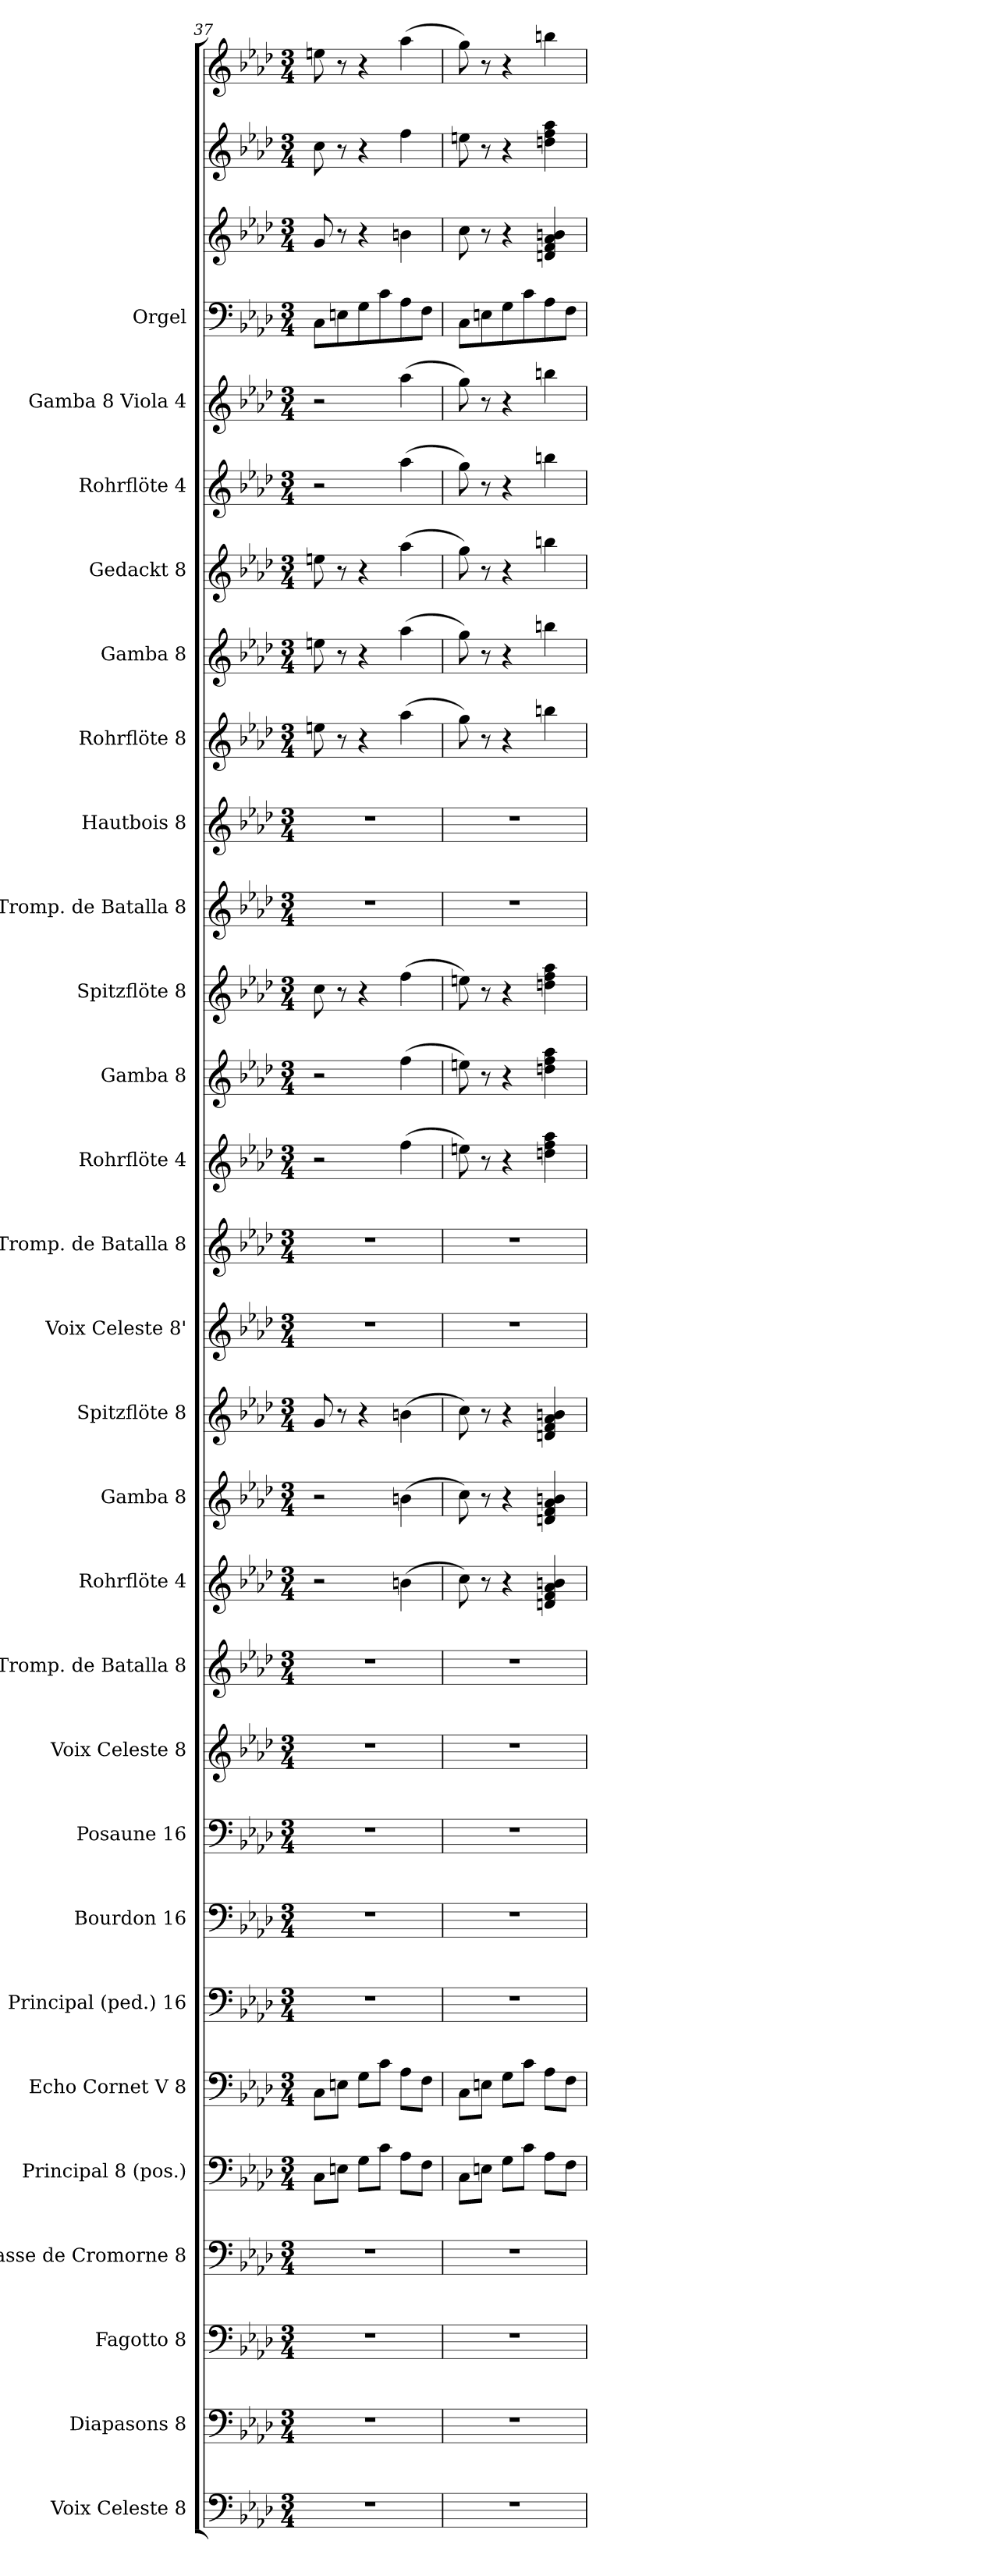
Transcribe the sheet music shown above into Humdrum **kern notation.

**kern	**kern	**kern	**kern	**kern	**kern	**kern	**kern	**kern	**kern	**kern	**kern	**kern	**kern	**kern	**kern	**kern	**kern	**kern	**kern	**kern	**kern	**kern	**kern	**kern	**kern	**kern	**kern	**kern	**kern
*part27	*part26	*part25	*part24	*part23	*part22	*part21	*part20	*part19	*part18	*part17	*part16	*part15	*part14	*part13	*part12	*part11	*part10	*part9	*part8	*part7	*part6	*part5	*part4	*part3	*part2	*part1	*part1	*part1	*part1
*staff30	*staff29	*staff28	*staff27	*staff26	*staff25	*staff24	*staff23	*staff22	*staff21	*staff20	*staff19	*staff18	*staff17	*staff16	*staff15	*staff14	*staff13	*staff12	*staff11	*staff10	*staff9	*staff8	*staff7	*staff6	*staff5	*staff4	*staff3	*staff2	*staff1
*I"Voix Celeste 8	*I"Diapasons 8	*I"Fagotto 8	*I"Basse de Cromorne 8	*I"Principal 8 (pos.)	*I"Echo Cornet V 8	*I"Principal (ped.) 16	*I"Bourdon 16	*I"Posaune 16	*I"Voix Celeste 8	*I"Tromp. de Batalla 8	*I"Rohrflöte 4	*I"Gamba 8	*I"Spitzflöte 8	*I"Voix Celeste 8'	*I"Tromp. de Batalla 8	*I"Rohrflöte 4	*I"Gamba 8	*I"Spitzflöte 8	*I"Tromp. de Batalla 8	*I"Hautbois 8	*I"Rohrflöte 8	*I"Gamba 8	*I"Gedackt 8	*I"Rohrflöte 4	*I"Gamba 8 Viola 4	*I"Orgel	*	*	*
*clefF4	*clefF4	*clefF4	*clefF4	*clefF4	*clefF4	*clefF4	*clefF4	*clefF4	*clefG2	*clefG2	*clefG2	*clefG2	*clefG2	*clefG2	*clefG2	*clefG2	*clefG2	*clefG2	*clefG2	*clefG2	*clefG2	*clefG2	*clefG2	*clefG2	*clefG2	*clefF4	*clefG2	*clefG2	*clefG2
*k[b-e-a-d-]	*k[b-e-a-d-]	*k[b-e-a-d-]	*k[b-e-a-d-]	*k[b-e-a-d-]	*k[b-e-a-d-]	*k[b-e-a-d-]	*k[b-e-a-d-]	*k[b-e-a-d-]	*k[b-e-a-d-]	*k[b-e-a-d-]	*k[b-e-a-d-]	*k[b-e-a-d-]	*k[b-e-a-d-]	*k[b-e-a-d-]	*k[b-e-a-d-]	*k[b-e-a-d-]	*k[b-e-a-d-]	*k[b-e-a-d-]	*k[b-e-a-d-]	*k[b-e-a-d-]	*k[b-e-a-d-]	*k[b-e-a-d-]	*k[b-e-a-d-]	*k[b-e-a-d-]	*k[b-e-a-d-]	*k[b-e-a-d-]	*k[b-e-a-d-]	*k[b-e-a-d-]	*k[b-e-a-d-]
*M3/4	*M3/4	*M3/4	*M3/4	*M3/4	*M3/4	*M3/4	*M3/4	*M3/4	*M3/4	*M3/4	*M3/4	*M3/4	*M3/4	*M3/4	*M3/4	*M3/4	*M3/4	*M3/4	*M3/4	*M3/4	*M3/4	*M3/4	*M3/4	*M3/4	*M3/4	*M3/4	*M3/4	*M3/4	*M3/4
=37	=37	=37	=37	=37	=37	=37	=37	=37	=37	=37	=37	=37	=37	=37	=37	=37	=37	=37	=37	=37	=37	=37	=37	=37	=37	=37	=37	=37	=37
2.r	2.r	2.r	2.r	8C\L	8C\L	2.r	2.r	2.r	2.r	2.r	2r	2r	8g/	2.r	2.r	2r	2r	8cc\	2.r	2.r	8een\	8een\	8een\	2r	2r	8C\L	8g/	8cc\	8een\
.	.	.	.	8En\J	8En\J	.	.	.	.	.	.	.	8r	.	.	.	.	8r	.	.	8r	8r	8r	.	.	8En\	8r	8r	8r
.	.	.	.	8G\L	8G\L	.	.	.	.	.	.	.	4r	.	.	.	.	4r	.	.	4r	4r	4r	.	.	8G\	4r	4r	4r
.	.	.	.	8c\J	8c\J	.	.	.	.	.	.	.	.	.	.	.	.	.	.	.	.	.	.	.	.	8c\	.	.	.
.	.	.	.	8A-\L	8A-\L	.	.	.	.	.	(>4bn\	(>4bn\	(>4bn\	.	.	(>4ff\	(>4ff\	(>4ff\	.	.	(>4aa-\	(>4aa-\	(>4aa-\	(>4aa-\	(>4aa-\	8A-\	4bn\	4ff\	(>4aa-\
.	.	.	.	8F\J	8F\J	.	.	.	.	.	.	.	.	.	.	.	.	.	.	.	.	.	.	.	.	8F\J	.	.	.
=38	=38	=38	=38	=38	=38	=38	=38	=38	=38	=38	=38	=38	=38	=38	=38	=38	=38	=38	=38	=38	=38	=38	=38	=38	=38	=38	=38	=38	=38
2.r	2.r	2.r	2.r	8C\L	8C\L	2.r	2.r	2.r	2.r	2.r	8cc\)	8cc\)	8cc\)	2.r	2.r	8een\)	8een\)	8een\)	2.r	2.r	8gg\)	8gg\)	8gg\)	8gg\)	8gg\)	8C\L	8cc\	8een\	8gg\)
.	.	.	.	8En\J	8En\J	.	.	.	.	.	8r	8r	8r	.	.	8r	8r	8r	.	.	8r	8r	8r	8r	8r	8En\	8r	8r	8r
.	.	.	.	8G\L	8G\L	.	.	.	.	.	4r	4r	4r	.	.	4r	4r	4r	.	.	4r	4r	4r	4r	4r	8G\	4r	4r	4r
.	.	.	.	8c\J	8c\J	.	.	.	.	.	.	.	.	.	.	.	.	.	.	.	.	.	.	.	.	8c\	.	.	.
.	.	.	.	8A-\L	8A-\L	.	.	.	.	.	4dn/ 4f/ 4a-/ 4bn/	4dn/ 4f/ 4a-/ 4bn/	4dn/ 4f/ 4a-/ 4bn/	.	.	4ddn\ 4ff\ 4aa-\	4ddn\ 4ff\ 4aa-\	4ddn\ 4ff\ 4aa-\	.	.	4bbn\	4bbn\	4bbn\	4bbn\	4bbn\	8A-\	4dn/ 4f/ 4a-/ 4bn/	4ddn\ 4ff\ 4aa-\	4bbn\
.	.	.	.	8F\J	8F\J	.	.	.	.	.	.	.	.	.	.	.	.	.	.	.	.	.	.	.	.	8F\J	.	.	.
=	=	=	=	=	=	=	=	=	=	=	=	=	=	=	=	=	=	=	=	=	=	=	=	=	=	=	=	=	=
*-	*-	*-	*-	*-	*-	*-	*-	*-	*-	*-	*-	*-	*-	*-	*-	*-	*-	*-	*-	*-	*-	*-	*-	*-	*-	*-	*-	*-	*-
